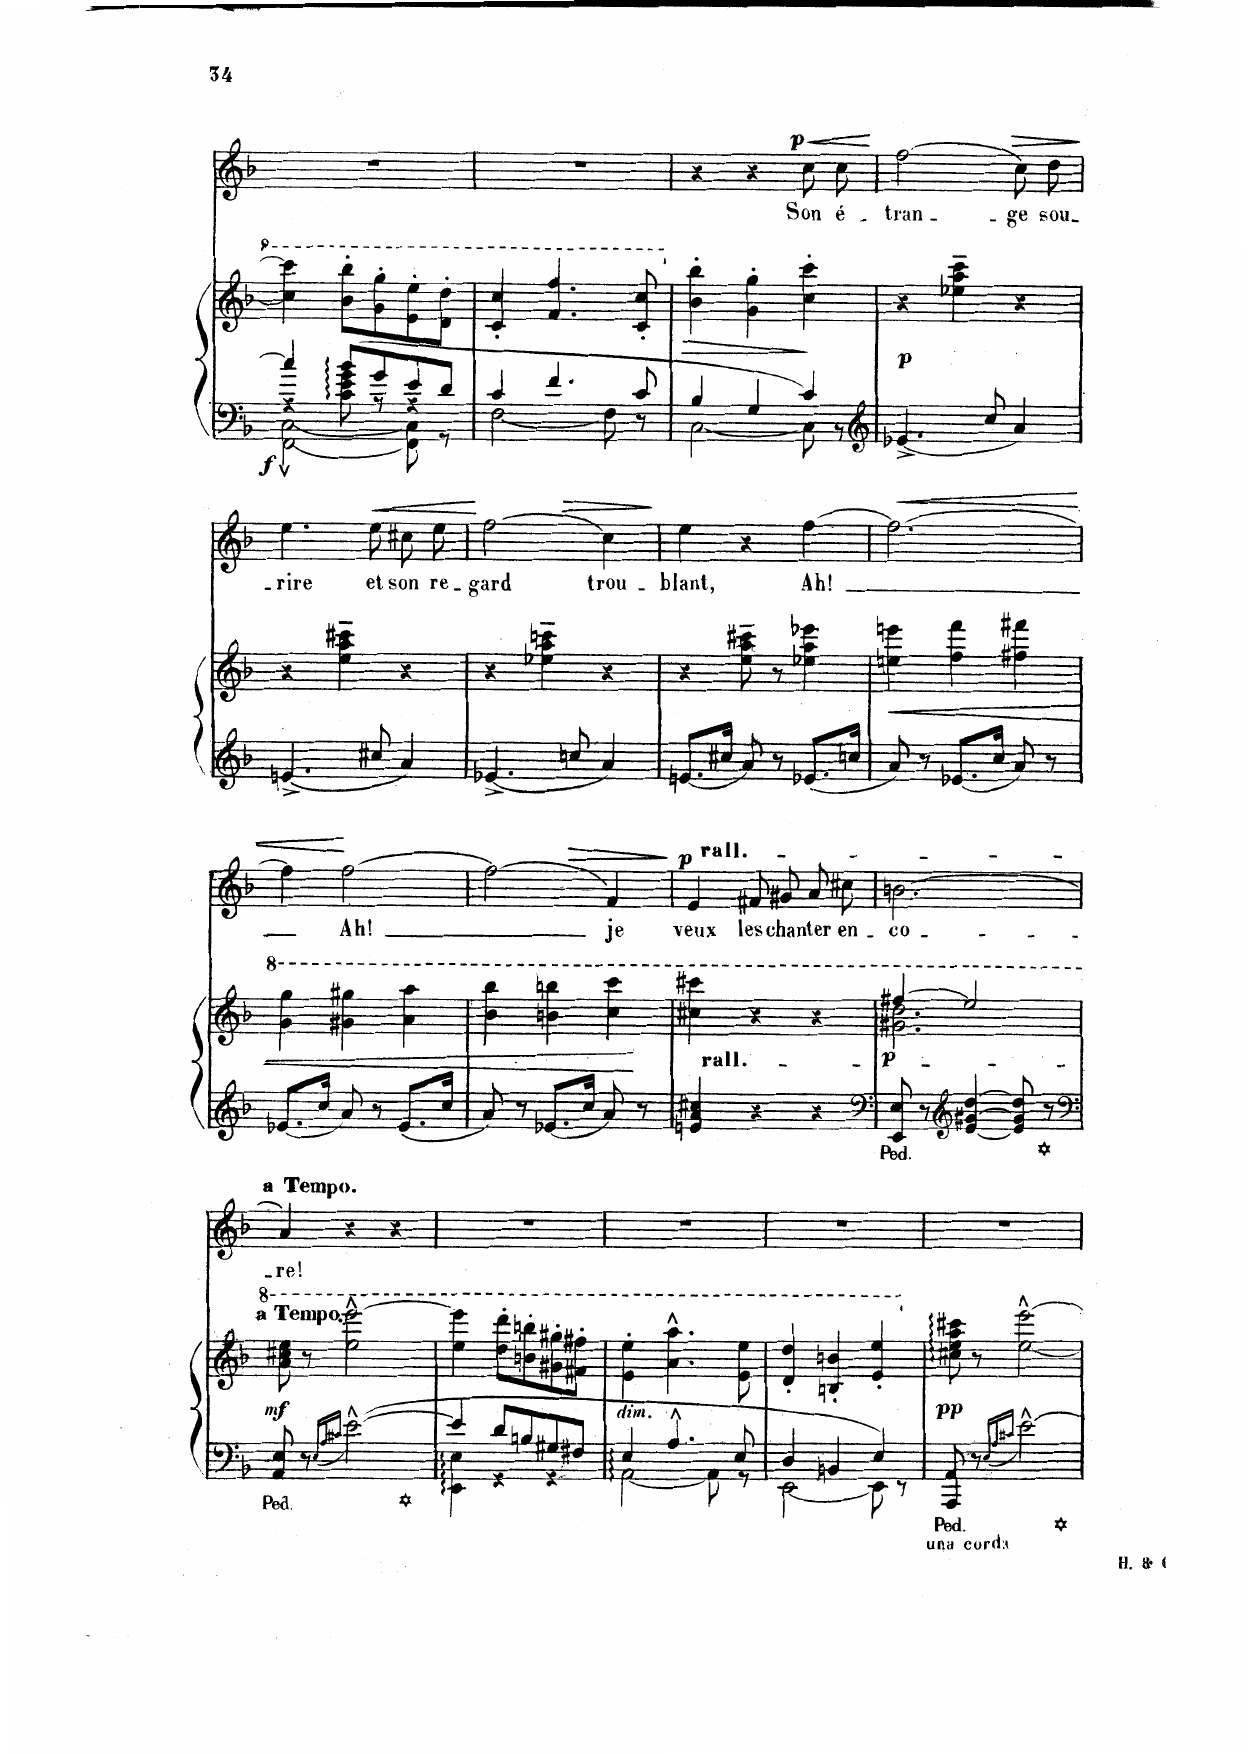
**kern	**kern	**dynam	**kern	**text	**dynam
*part2	*part2	*part2	*part1	*part1	*part1
*staff3	*staff2	*staff2/3	*staff1	*staff1	*staff1
*I"Piano	*	*	*I"Chant Voice	*	*
*I'Pno	*	*	*	*	*
*clefF4	*clefG2	*	*clefG2	*	*
*k[b-]	*k[b-]	*	*k[b-]	*	*
*M3/4	*M3/4	*	*M3/4	*	*
=35	=35	=35	=35	=35	=35
*^	*	*	*	*	*
*	*^	*	*	*	*	*
!	!	!	!	!LO:DY:b=2	!	!	!
4cc/	4r	[2FF\^^ [2C\^^	4ccc\] 4cccc\]	f	2.r	.	.
8b-/L	8c\ 8e\ 8g\	.	8bb-\' 8bbb-\'L	.	.	.	.
8g/	8r	.	8gg\' 8ggg\'	.	.	.	.
8e/	4r	8FF\] 8C\]	8ee\' 8eee\'	.	.	.	.
8d/J	.	8r	8dd\' 8ddd\'J	.	.	.	.
*	*v	*v	*	*	*	*	*
=36	=36	=36	=36	=36	=36	=36
4c/	[2F\	4cc/' 4ccc/'	.	2.r	.	.
4.f/	.	4.ff/ 4.fff/	.	.	.	.
.	8F\]	.	.	.	.	.
8c/	8r	8cc/' 8ccc/'	.	.	.	.
=37	=37	=37	=37	=37	=37	=37
!	!	!	!LO:HP:b	!	!	!
4B-/	[2C\	4b-\' 4bb-\'	>	4r	.	.
4G/	.	4g\' 4gg\'	.	4r	.	.
!	!	!	!	!	!	!LO:HP:b
!	!	!	!	!	!	!LO:DY:n=1:a
4c/	8C\]	4cc\' 4ccc\'	.	8cc\L	Son	< p
.	8r	.	.	8cc\J	é-	.
*v	*v	*	*	*	*	*
.	.	.	.	.	[
=38	=38	=38	=38	=38	=38
*clefG2	*	*	*	*	*
!	!	!LO:DY:b=2	!	!	!
4.e-X^/	4r	p	(2ff\	-tran-	.
.	4ee-X\~ 4aa\~ 4ccc\~	.	.	.	.
8cc/	.	.	.	.	.
!	!	!	!	!	!LO:HP:b
4a/	4r	.	8cc\L)	-ge	>
.	.	.	8dd\J	sou-	.
.	.	.	.	.	]
=39	=39	=39	=39	=39	=39
4.en^/	4r	.	4.ee\	-- rire	.
.	4ee\~ 4aa\~ 4ccc#X\~	.	.	.	.
!	!	!	!	!	!LO:HP:b
8cc#X/	.	.	8ee\	et	<
4a/	4r	.	8cc#X\L	son	.
.	.	.	8ee\J	re-	.
.	.	.	.	.	[
=40	=40	=40	=40	=40	=40
*	*	*	*^	*	*
4.e-X^/	4r	.	(>2ff\	4ryy	-gard	.
!	!	!	!	!	!	!LO:HP:b
.	4ee-X\~ 4aa\~ 4cccn\~	.	.	4ryy	.	>
8ccn/	.	.	.	.	.	.
4a/	4r	.	4cc\)	4ryy	trou-	.
*	*	*	*v	*v	*	*
=41	=41	=41	=41	=41	=41
8.en/L	4r	.	4ee\	-blant,	.
16cc#X/Jk	.	.	.	.	.
8a/	8ee\~ 8aa\~ 8ccc#X\~	.	4r	.	.
8r	8r	.	.	.	.
8.e-X/L	4ee-X\ 4aa\ 4eee-X\	.	[4ff\	Ah!	.
16ccn/Jk	.	.	.	.	.
=42	=42	=42	=42	=42	=42
!	!	!	!	!	!LO:HP:b
8a/	4een\ 4eeen\	.	2.ff\_	.	<
8r	.	.	.	.	.
8.e-X/L	4ff\ 4fff\	.	.	.	.
16cc/Jk	.	.	.	.	.
8a/	4ff#X\ 4fff#X\	.	.	.	.
8r	.	.	.	.	.
=43	=43	=43	=43	=43	=43
*	*8va	*	*	*	*
8.e-X/L	4gg\ 4ggg\	.	4ff\]	.	.
16cc/Jk	.	.	.	.	.
8a/	4gg#X\ 4ggg#X\	.	[>2ff\	Ah!	]
8r	.	.	.	.	.
8.e-/L	4aa\ 4aaa\	.	.	.	.
16cc/Jk	.	.	.	.	.
=44	=44	=44	=44	=44	=44
*	*	*	*^	*	*
8a/	4bb-\ 4bbb-\	.	(2ff\]	4ryy	.	.
8r	.	.	.	.	.	.
8.e-X/L	4bbn\ 4bbbn\	.	.	4ryy	.	.
16cc/Jk	.	.	.	.	.	.
8a/	4ccc\ 4cccc\	]	4f/)	4ryy	je	.
8r	.	.	.	.	.	.
*	*	*	*v	*v	*	*
.	.	.	.	.	[
=45	=45	=45	=45	=45	=45
!	!	!	!LO:TX:a:t=rall.	!	!
!LO:TX:a:t=rall.	!	!	!	!	!
!	!	!	!	!	!LO:DY:a
4en/ 4a/ 4cc#X/	4ccc#X\ 4cccc#X\	.	4e/	veux	p
4r	4r	.	8f#X/L	les	.
.	.	.	8g#X/J	chan-	.
4r	4r	.	8a\L	-ter	.
.	.	.	8cc#X\J	en-	.
=46	=46	=46	=46	=46	=46
*clefF4	*	*	*	*	*
*	*^	*	*	*	*
!	!	!	!LO:DY:b	!	!	!
8EE/ 8E/	(4fff#X/	2.gg#X\ 2.ddd\	p	(2.bn\	-co-	.
8r	.	.	.	.	.	.
*clefG2	*	*	*	*	*	*
[4e/ [>4g#X/ [4dd/	2eee/)	.	.	.	.	.
8e/] 8g#/] 8dd/]	.	.	.	.	.	.
8r	.	.	.	.	.	.
*	*v	*v	*	*	*	*
=47	=47	=47	=47	=47	=47
*clefF4	*	*	*	*	*
!	!	!	!LO:TX:a:B:t=a Tempo	!	!
!	!LO:TX:a:B:t=a Tempo	!	!	!	!
!	!	!LO:DY:b	!	!	!
8AA/ 8E/	8aa\ 8ccc#X\ 8eee\	mf	4a/)	-- re!	.
8r	8r	.	.	.	.
16qE/LL	.	.	.	.	.
16qA/	.	.	.	.	.
16qc#X/JJ	.	.	.	.	.
[>2e^^\	[2eee\^^ [2eeee\^^	.	2r	.	.
=48	=48	=48	=48	=48	=48
*^	*	*	*	*	*
4e/]	4EE\ 4E\	4eee\] 4eeee\]	.	2.r	.	.
8d/L	4r	8ddd\' 8dddd\'L	.	.	.	.
8Bn/	.	8bbn\' 8bbbn\'	.	.	.	.
8G#X/	4r	8gg#X\' 8ggg#X\'	.	.	.	.
8F#X/J	.	8ff#X\' 8fff#X\'J	.	.	.	.
=49	=49	=49	=49	=49	=49	=49
!	!	!LO:TX:b:i:t=dim.	!	!	!	!
[2AA\	4E/	4ee\'> 4eee\'>	.	2.r	.	.
.	4.A^^/	4.aa\^^ 4.aaa\^^	.	.	.	.
8AA\]	.	.	.	.	.	.
8r	8E/	8ee\ 8eee\	.	.	.	.
=50	=50	=50	=50	=50	=50	=50
[2EE\	4D/	4dd/' 4ddd/'	.	2.r	.	.
.	4BBn/	4bn/' 4bbn/'	.	.	.	.
8EE\]	4E/	4ee/' 4eee/'	.	.	.	.
8r	.	.	.	.	.	.
*v	*v	*	*	*	*	*
=51	=51	=51	=51	=51	=51
*	*X8va	*	*	*	*
!LO:TX:b:t=una corda	!	!	!	!	!
!	!	!LO:DY:b	!	!	!
8AAA/ 8AA/	8cc#X\ 8ee\ 8aa\ 8ccc#X\	pp	2.r	.	.
8r	8r	.	.	.	.
16qE/LL	.	.	.	.	.
16qA/	.	.	.	.	.
16qc#X/JJ	.	.	.	.	.
[>2e^^\	[2ee\^^ [2eee\^^	.	.	.	.
=	=	=	=	=	=
*-	*-	*-	*-	*-	*-
